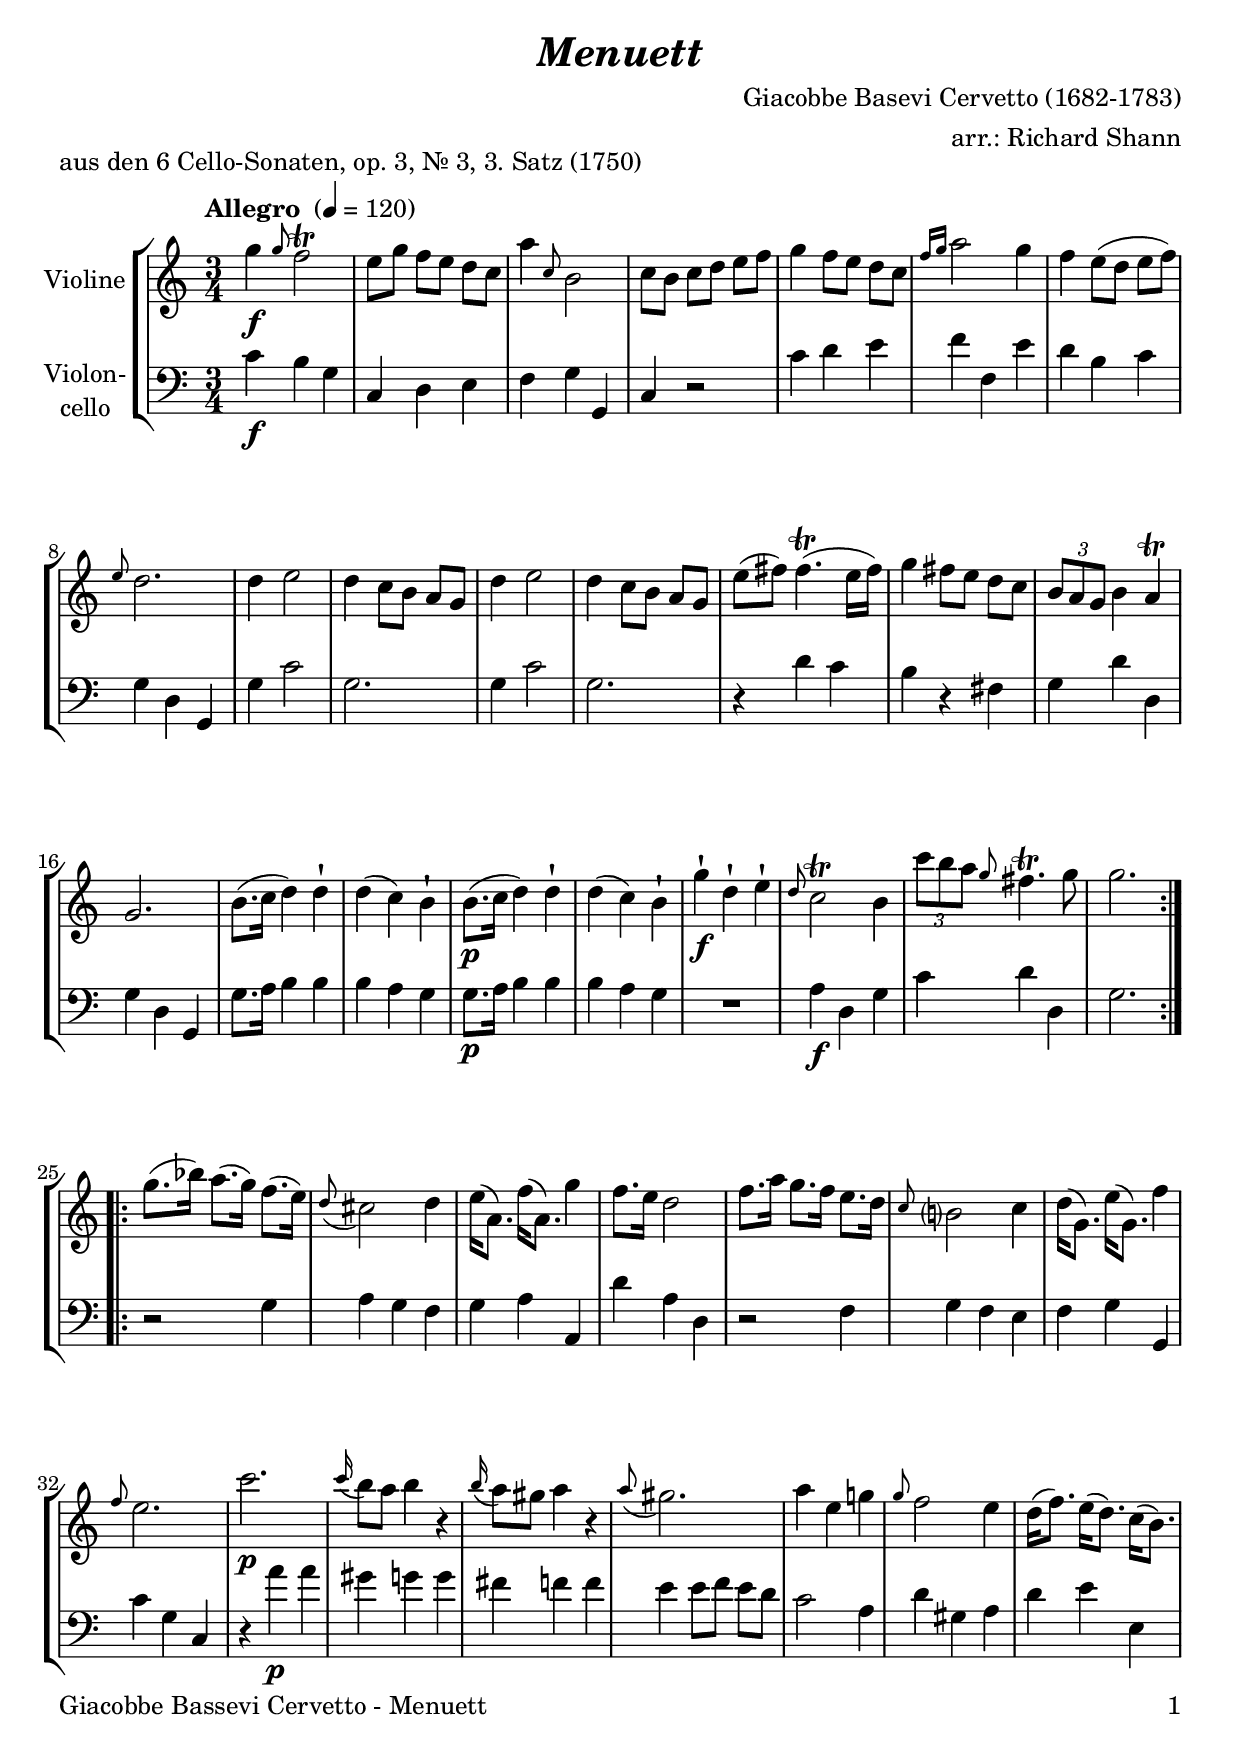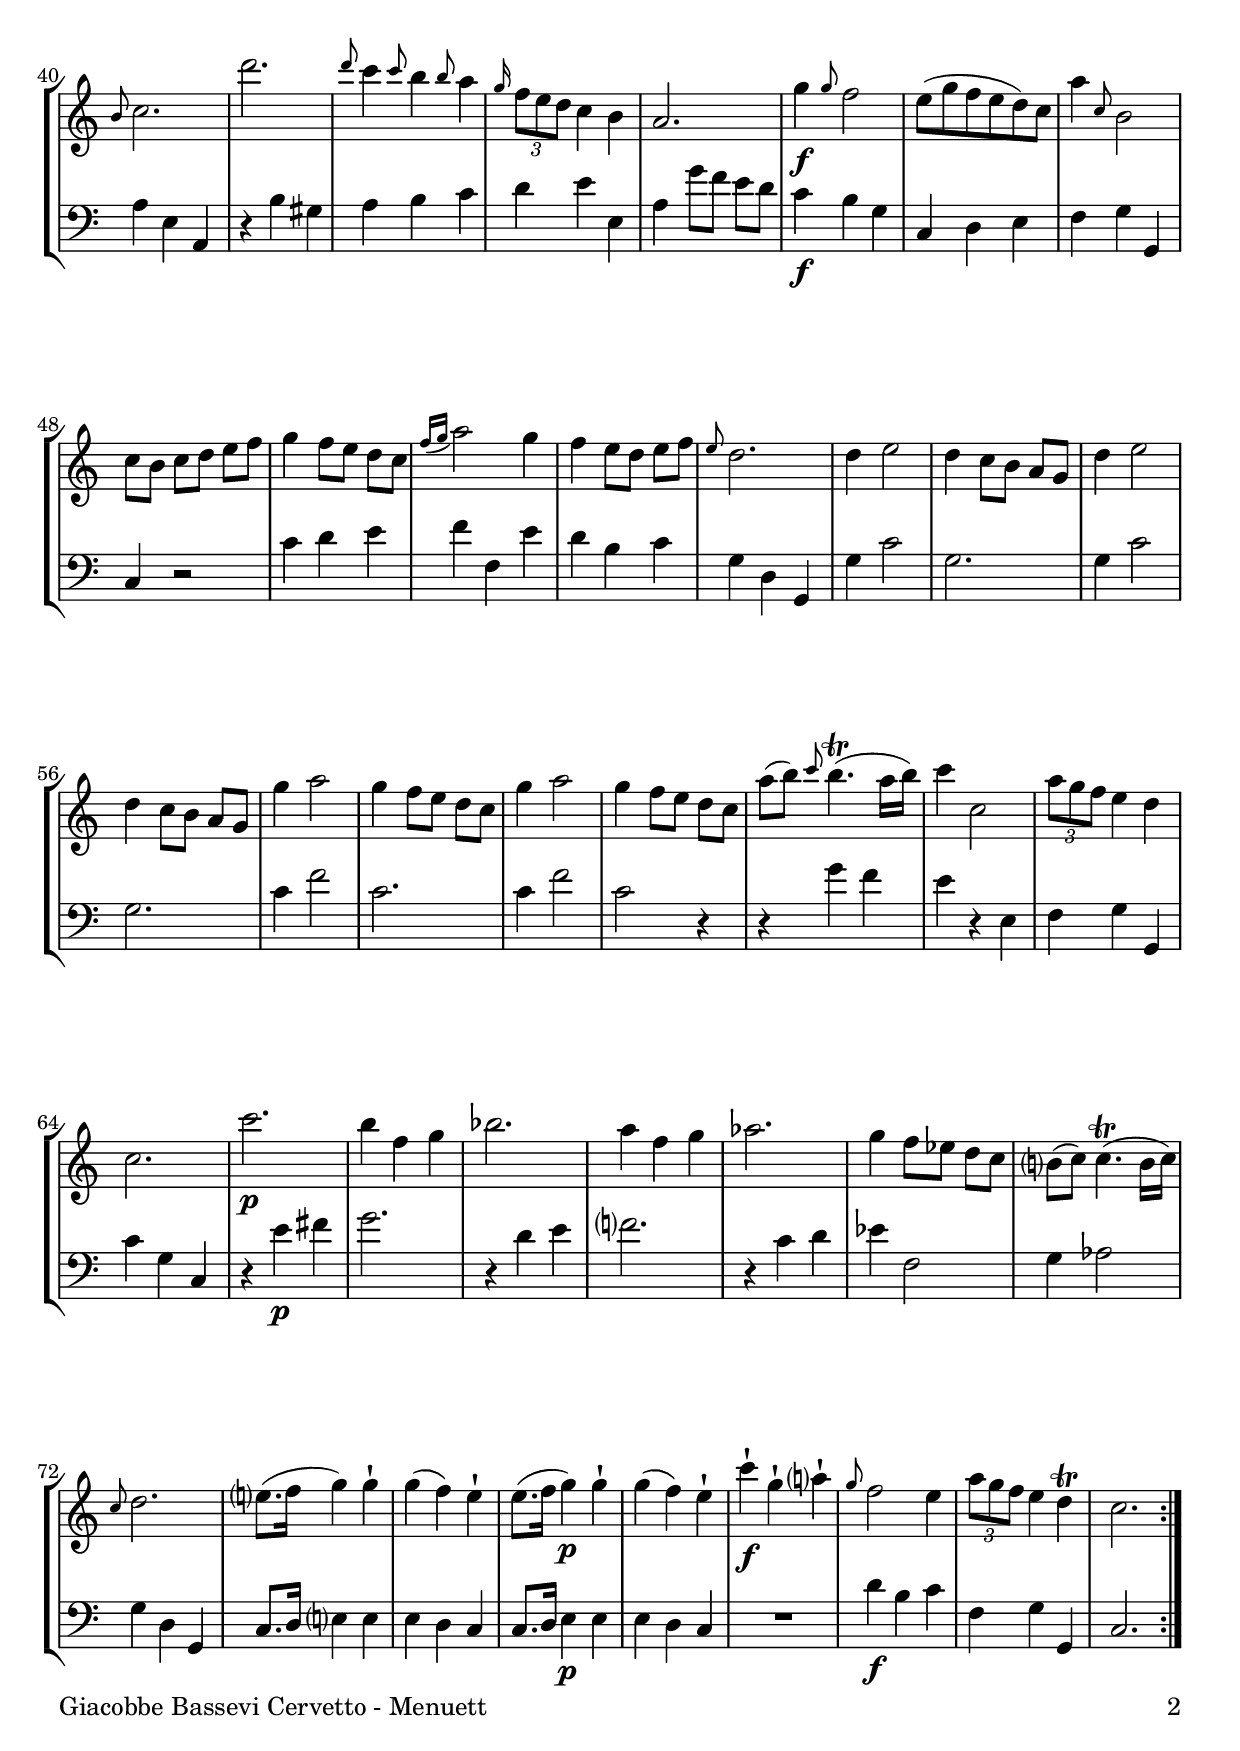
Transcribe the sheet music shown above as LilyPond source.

\version "2.20.2"
\include "deutsch.ly"

#(set-global-staff-size 22)

\header {
  title     = \markup \bold \italic "Menuett"
  composer  = "Giacobbe Basevi Cervetto (1682-1783)"
  arranger  = "arr.: Richard Shann"
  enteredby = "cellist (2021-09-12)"
  piece     = "aus den 6 Cello-Sonaten, op. 3, Nr. 3, 3. Satz (1750)"
}

voiceconsts = {
 \key c \major
 \time 3/4
% \clef "bass"
 \clef "treble"
% \numericTimeSignature
 \compressEmptyMeasures
 % Set default beaming for all staves
 \set Timing.beamExceptions = #'()
 \set Timing.baseMoment     = #(ly:make-moment 1 4)
 \set Timing.beatStructure  = #'(1 1 1)
 \tempo "Allegro " 4=120
}

mivl = "violin"
miba = "cello"

rit = \mark \markup \box \italic "rit."

va = \relative c''' {
  \voiceconsts
  
  \repeat volta 2 {
    g4\f \grace g8 f2\trill
    e8 g f e d c
    a'4 \grace c,8 h2
    c8 h c d e f
    g4 f8 e d c
    \grace { f16[ g] } a2 g4

    f e8( d e f)
    \grace e d2.
    d4 e2
    d4 c8 h a g
    d'4 e2
    d4 c8 h a g
    e'( fis) fis4.(\trill e16 fis)
    g4 fis8 e d c
    \tuplet 3/2 4 { h a g } h4 a\trill

    g2.
    h8.( c16 d4) d-!
    d( c) h-!
    h8.(\p c16 d4) d-!
    d( c) h-!
    g'-!\f d-! e-!
    \grace d8 c2\trill h4
    \tuplet 3/2 4 { c'8 h a } \grace g fis4.\trill g8
    g2.
  }

  \repeat volta 2 {
    g8.( b16) a8.( g16) f8.( e16)
    \appoggiatura d8 cis2 d4
    e16( a,8.) f'16( a,8.) g'4
    f8. e16 d2
    f8. a16 g8. f16 e8. d16
    \grace c8 h?2 c4
    d16( g,8.) e'16( g,8.) f'4
    \grace f8 e2.

    c'\p
    \appoggiatura c16 h8 a h4 r
    \appoggiatura h16 a8 gis a4 r
    \appoggiatura a8 gis2.
    a4 e g!
    \grace g8 f2 e4
    d16( f8.) e16( d8.) c16( h8.)
    \grace h8 c2.
    d'

    \grace d8 c4 \grace c8 h4 \grace h8 a4
    \grace g16 \tuplet 3/2 4 { f8 e d } c4 h
    a2.
    g'4\f \grace g8 f2
    e8[( g f e d) c]
    a'4 \grace c,8 h2
    c8 h c d e f
    g4 f8 e d c
    \appoggiatura { f16[ g]} a2 g4

    f e8 d e f
    \grace e8 d2.
    d4 e2
    d4 c8 h a g
    d'4 e2
    d4 c8 h a g
    g'4 a2
    g4 f8 e d c
    g'4 a2
    g4 f8 e d c

    a'( h) \grace c h4.(\trill a16 h)
    c4 c,2
    \tuplet 3/2 4 { a'8 g f } e4 d
    c2.
    c'\p
    h4 f g
    b2.
    a4 f g
    as2.
    g4 f8 es d c

    h?( c) c4.(\trill h16 c)
    \grace c8 d2.
    e?8.( f16 g4) g-!
    g( f) e-!
    e8.( f16 g4)\p g-!
    g( f) e-!
    c'-!\f g-! a?-!
    \grace g8 f2 e4
    \tuplet 3/2 4 { a8 g f } e4 d\trill
    c2.
  }  
}

vb = \relative c' {
  \voiceconsts
  \clef "bass"

  \repeat volta 2 {
    c4\f h g
    c, d e
    f g g,
    c r2
    c'4 d e
    f f, e'

    d h c
    g d g,
    g' c2
    g2.
    g4 c2
    g2.
    r4 d' c
    h r fis
    g d' d,

    g d g,
    g'8. a16 h4 h
    h a g
    g8.\p a16 h4 h
    h a g
    R2.
    a4\f d, g
    c d d,
    g2.
  }

  \repeat volta 2 {
    r2 g4
    a g f
    g a a,
    d' a d,
    r2 f4
    g f e
    f g g,
    c' g c,

    r a''\p a
    gis g g
    fis f f
    e e8 f e d
    c2 a4
    d gis, a
    d e e,
    a e a,
    r h' gis

    a h c
    d e e,
    a g'8 f e d
    c4\f h g
    c, d e
    f g g,
    c r2
    c'4 d e
    f f, e'

    d h c
    g d g,
    g' c2
    g2.
    g4 c2
    g2.
    c4 f2
    c2.
    c4 f2
    c r4

    r g' f
    e r e,
    f g g,
    c' g c,
    r e'\p fis
    g2.
    r4 d e
    f?2.
    r4 c d
    es f,2

    g4 as2
    g4 d g,
    c8. d16 e?4 e
    e d c
    c8. d16 e4\p e
    e d c
    R2.
    d'4\f h c
    f, g g,
    c2.
  }
}


music = \new StaffGroup <<
      \new Staff {
        \set Staff.midiInstrument = \mivl
        \set Staff.instrumentName = \markup \center-column { "Violine" }
        \transpose c c { \va }
      }
      
      \new Staff {
        \set Staff.midiInstrument = \miba
        \set Staff.instrumentName = \markup \center-column { "Violon-" "cello" }
        \transpose c c { \vb }
      }
>>

\book {
  \paper {
    print-page-number = ##t
    print-first-page-number = ##t
    ragged-last-bottom = ##f
    oddHeaderMarkup = \markup \null
    evenHeaderMarkup = \markup \null
    oddFooterMarkup = \markup {
      \fill-line {
        \on-the-fly #print-page-number-check-first
        "Giacobbe Bassevi Cervetto - Menuett" \fromproperty #'page:page-number-string
      }
    }
    evenFooterMarkup = \oddFooterMarkup
  } \score {
    \music
    \layout {}
  }

  \score {
    \unfoldRepeats \music

    \midi {
      \context {
        \Score
      }
    }
  }
}